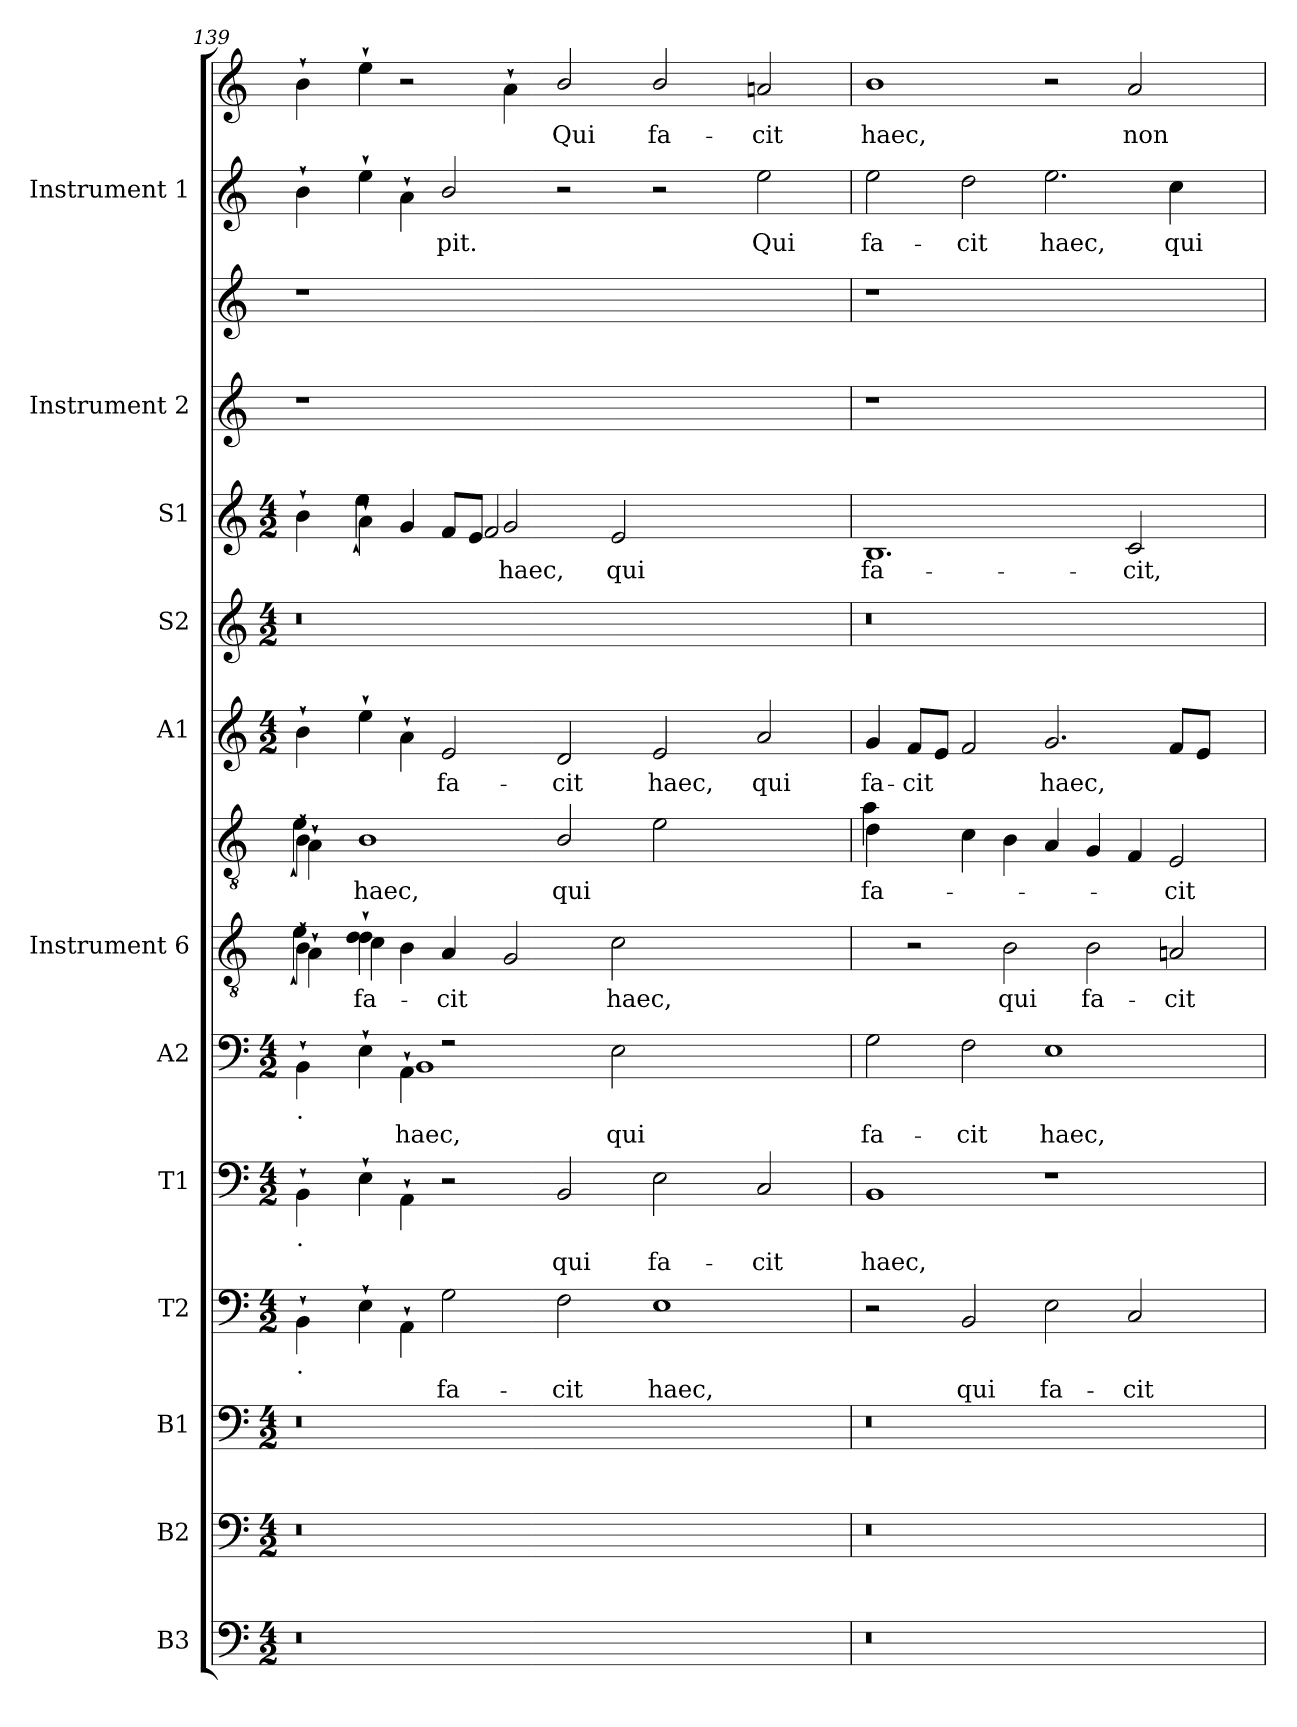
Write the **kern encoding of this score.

**kern	**kern	**kern	**kern	**text	**kern	**text	**kern	**text	**kern	**text	**kern	**text	**kern	**text	**kern	**kern	**text	**kern	**kern	**kern	**text	**kern	**text
*part12	*part11	*part10	*part9	*part9	*part8	*part8	*part7	*part7	*part6	*part6	*part6	*part6	*part5	*part5	*part4	*part3	*part3	*part2	*part2	*part1	*part1	*part1	*part1
*staff15	*staff14	*staff13	*staff12	*staff12	*staff11	*staff11	*staff10	*staff10	*staff9	*staff9	*staff8	*staff8	*staff7	*staff7	*staff6	*staff5	*staff5	*staff4	*staff3	*staff2	*staff2	*staff1	*staff1
*I"B3	*I"B2	*I"B1	*I"T2	*	*I"T1	*	*I"A2	*	*I"Instrument 6	*	*	*	*I"A1	*	*I"S2	*I"S1	*	*I"Instrument 2	*	*I"Instrument 1	*	*	*
!!LO:LB:g=z
*clefF4	*clefF4	*clefF4	*clefF4	*	*clefF4	*	*clefF4	*	*clefGv2	*	*clefGv2	*	*clefG2	*	*clefG2	*clefG2	*	*clefG2	*clefG2	*clefG2	*	*clefG2	*
*	*	*	*	*	*k[]	*	*k[]	*	*	*	*	*	*k[]	*	*	*k[]	*	*	*	*k[]	*	*k[]	*
*	*	*	*	*	*C:	*	*C:	*	*	*	*	*	*C:	*	*	*C:	*	*	*	*C:	*	*C:	*
*M4/2	*M4/2	*M4/2	*M4/2	*	*M4/2	*	*M4/2	*	*	*	*	*	*M4/2	*	*M4/2	*M4/2	*	*	*	*	*	*	*
=139	=139	=139	=139	=139	=139	=139	=139	=139	=139	=139	=139	=139	=139	=139	=139	=139	=139	=139	=139	=139	=139	=139	=139
*	*	*	*	*	*	*	*^	*	*^	*	*^	*	*	*	*	*^	*	*	*	*	*	*	*
*	*	*	*	*	*	*	*	*	*	*	*^	*	*	*^	*	*	*	*	*	*	*	*	*	*	*	*	*
!	!	!	!	!	!	!	!LO:TX:b:t=.	!	!	!	!	!	!	!	!	!	!	!	!	!	!	!	!	!	!	!	!	!	!
!	!	!	!	!	!LO:TX:b:t=.	!	!	!	!	!	!	!	!	!	!	!	!	!	!	!	!	!	!	!	!	!	!	!	!
!	!	!	!LO:TX:b:t=.	!	!	!	!	!	!	!	!	!	!	!	!	!	!	!	!	!	!	!	!	!	!	!	!	!	!
*	*	*	*	*	*	*	*	*	*	*	*	*	*	*	*	*	*	*^	*	*	*	*	*	*	*	*	*	*	*
0r	0r	0r	4BB`<\	.	4BB`<\	.	4BB`<\	2ryy	.	4B`<\	4e`<\	4A`<\	.	4B`<\	4e`<\	4A`<\	.	4b`<\	8ryy	.	0r	4b`<\	4ryy	.	1r	1r	4b`<\	.	4b`<\	.
.	.	.	.	.	.	.	.	.	.	.	.	.	.	.	.	.	.	.	32.ryy	.	.	.	.	.	.	.	.	.	.	.
.	.	.	.	.	.	.	.	.	.	.	.	.	.	.	.	.	.	.	1ryy	.	.	.	.	.	.	.	.	.	.	.
!	!	!	!	!	!	!	!	!	!	!	!	!	!LO:LY:b:cj	!	!	!	!LO:LY:b:cj	!	!	!	!	!	!	!	!	!	!	!	!	!
.	.	.	4E`<\	.	4E`<\	.	4E`<\	.	.	4d\`< 4d\`<	4c\	2.ryy	fa-	1B	2ryy	2ryy	haec,	4ee`<\	.	.	.	4a`<\	4ee`<\	.	.	.	4ee`<\	.	4ee`<\	.
!	!	!	!	!	!	!	!	!	!LO:LY:b:cj	!	!	!	!	!	!	!	!	!	!	!	!	!	!	!	!	!	!	!	!	!
.	.	.	4AA`<\	.	4AA`<\	.	4AA`<\	1BB	haec,	4B\	2.ryy	.	.	.	.	.	.	4a`<\	.	.	.	4g/	4.ryy	.	.	.	4a`<\	.	2r	.
!	!	!	!	!LO:LY:b:rj	!	!	!	!	!	!	!	!	!LO:LY:b:cj	!	!	!	!	!	!	!LO:LY:b:rj	!	!	!	!	!	!	!	!LO:LY:b:cj	!	!
.	.	.	2G\	fa-	2r	.	2r	.	.	4A/	.	.	-cit	.	0ryy	0ryy	.	2e/	.	fa-	.	8f/L	.	.	.	.	2b/	pit.	.	.
.	.	.	.	.	.	.	.	.	.	.	.	.	.	.	.	.	.	.	.	.	.	8e/J	2f/	.	.	.	.	.	.	.
!	!	!	!	!	!	!	!	!	!	!	!	!	!	!	!	!	!	!	!	!	!	!	!	!LO:LY:b:cj	!	!	!	!	!	!
.	.	.	.	.	.	.	.	.	.	2G/	.	1..ryy	.	.	.	.	.	.	.	.	.	2g/	.	haec,	1..ryy	1..ryy	.	.	4a`<\	.
.	.	.	.	.	.	.	.	.	.	.	.	.	.	.	.	.	.	.	1ryy	.	.	.	.	.	.	.	.	.	.	.
!	!	!	!	!LO:LY:b:cj	!	!LO:LY:b:cj	!	!	!	!	!	!	!	!	!	!	!LO:LY:b:cj	!	!	!LO:LY:b:cj	!	!	!	!	!	!	!	!	!	!LO:LY:b:cj
.	.	.	2F\	-cit	2BB/	qui	2.ryy	.	.	.	1.ryy	.	.	2B/	.	.	qui	2d/	.	-cit	.	.	.	.	.	.	2r	.	2b/	-Qui
.	.	.	.	.	.	.	.	.	.	.	.	.	.	.	.	.	.	.	.	.	.	.	2.ryy	.	.	.	.	.	.	.
!	!	!	!	!	!	!	!	!	!LO:LY:b:cj	!	!	!	!LO:LY:b:cj	!	!	!	!	!	!	!	!	!	!	!LO:LY:b:cj	!	!	!	!	!	!
.	.	.	.	.	.	.	.	2E\	qui	2c\	.	.	haec,	.	.	.	.	.	.	.	.	2e/	.	qui	.	.	.	.	.	.
!	!	!	!	!LO:LY:b:cj	!	!LO:LY:b:rj	!	!	!	!	!	!	!	!	!	!	!	!	!	!LO:LY:b:cj	!	!	!	!	!	!	!	!	!	!LO:LY:b:rj
.	.	.	1E	haec,	2E\	fa-	.	.	.	.	.	.	.	2e\	.	.	.	2e/	.	haec,	.	.	.	.	.	.	2r	.	2b/	fa-
2.ryy	2.ryy	2.ryy	.	.	.	.	2.ryy	2.ryy	.	2.ryy	.	.	.	.	.	.	.	.	.	.	2.ryy	2.ryy	.	.	.	.	.	.	.	.
.	.	.	.	.	.	.	.	.	.	.	.	.	.	.	.	.	.	.	.	.	.	.	2ryy	.	.	.	.	.	.	.
.	.	.	.	.	.	.	.	.	.	.	.	.	.	.	.	.	.	.	2ryy	.	.	.	.	.	.	.	.	.	.	.
!	!	!	!	!	!	!LO:LY:b:cj	!	!	!	!	!	!	!	!	!	!	!	!	!	!LO:LY:b:cj	!	!	!	!	!	!	!	!LO:LY:b:cj	!	!LO:LY:b:cj
.	.	.	.	.	2C/	-cit	.	.	.	.	.	.	.	2ryy	.	.	.	2a/	.	qui	.	.	.	.	.	.	2ee\	Qui	2an/	-cit
.	.	.	.	.	.	.	.	.	.	.	.	.	.	.	.	.	.	.	.	.	.	.	8ryy	.	.	.	.	.	.	.
.	.	.	.	.	.	.	.	.	.	.	.	.	.	.	.	.	.	.	16ryy	.	.	.	.	.	.	.	.	.	.	.
.	.	.	.	.	.	.	.	.	.	.	.	.	.	.	.	.	.	.	64ryy	.	.	.	.	.	.	.	.	.	.	.
=140	=140	=140	=140	=140	=140	=140	=140	=140	=140	=140	=140	=140	=140	=140	=140	=140	=140	=140	=140	=140	=140	=140	=140	=140	=140	=140	=140	=140	=140	=140
!	!	!	!	!	!	!LO:LY:b:cj	!	!	!LO:LY:b:rj	!	!	!	!	!	!	!	!LO:LY:b:rj	!	!	!LO:LY:b:rj	!	!	!	!LO:LY:b:rj	!	!	!	!LO:LY:b:rj	!	!LO:LY:b:cj
*	*	*	*	*	*	*	*v	*v	*	*	*	*	*	*	*	*	*	*v	*v	*	*	*v	*v	*	*	*	*	*	*	*
*	*	*	*	*	*	*	*	*	*v	*v	*v	*	*	*	*	*	*	*	*	*	*	*	*	*	*	*	*
*	*	*	*	*	*	*	*	*	*	*	*	*v	*v	*	*	*	*	*	*	*	*	*	*	*	*
0r	0r	0r	2r	.	1BB	haec,	2G\	fa-	4ryy	.	4d\	4a\	fa-	4g/	fa-	0r	1.B	fa-	1r	1r	2ee\	fa-	1b	haec,
!	!	!	!	!	!	!	!	!	!	!	!	!	!	!	!LO:LY:b:cj	!	!	!	!	!	!	!	!	!
.	.	.	.	.	.	.	.	.	2r	.	4ryy	0ryy	.	8f/L	-cit	.	.	.	.	.	.	.	.	.
.	.	.	.	.	.	.	.	.	.	.	.	.	.	8e/J	.	.	.	.	.	.	.	.	.	.
!	!	!	!	!LO:LY:b:cj	!	!	!	!LO:LY:b:cj	!	!	!	!	!	!	!	!	!	!	!	!	!	!LO:LY:b:cj	!	!
.	.	.	2BB/	qui	.	.	2F\	-cit	.	.	4c\	.	.	2f/	.	.	.	.	.	.	2dd\	-cit	.	.
!	!	!	!	!	!	!	!	!	!	!LO:LY:b:cj	!	!	!	!	!	!	!	!	!	!	!	!	!	!
.	.	.	.	.	.	.	.	.	2B\	qui	4B\	.	.	.	.	.	.	.	.	.	.	.	.	.
!	!	!	!	!LO:LY:b:rj	!	!	!	!LO:LY:b:cj	!	!	!	!	!	!	!LO:LY:b:cj	!	!	!	!	!	!	!LO:LY:b:cj	!	!
.	.	.	2E\	fa-	1r	.	1E	haec,	.	.	4A/	.	.	2.g/	haec,	.	.	.	1ryy	1ryy	2.ee\	haec,	2r	.
!	!	!	!	!	!	!	!	!	!	!LO:LY:b:rj	!	!	!	!	!	!	!	!	!	!	!	!	!	!
.	.	.	.	.	.	.	.	.	2B\	fa-	4G/	.	.	.	.	.	.	.	.	.	.	.	.	.
!	!	!	!	!LO:LY:b:cj	!	!	!	!	!	!	!	!	!	!	!	!	!	!LO:LY:b:cj	!	!	!	!	!	!LO:LY:b:cj
.	.	.	2C/	-cit	.	.	.	.	.	.	4F/	.	.	.	.	.	2c/	-cit,	.	.	.	.	2a/	non
!	!	!	!	!	!	!	!	!	!	!LO:LY:b:cj	!	!	!LO:LY:b:cj	!	!	!	!	!	!	!	!	!LO:LY:b:cj	!	!
.	.	.	.	.	.	.	.	.	2An/	-cit	2E/	.	-cit	8f/L	.	.	.	.	.	.	4cc\	qui	.	.
.	.	.	.	.	.	.	.	.	.	.	.	.	.	8e/J	.	.	.	.	.	.	.	.	.	.
4ryy	4ryy	4ryy	4ryy	.	4ryy	.	4ryy	.	.	.	.	.	.	4ryy	.	4ryy	4ryy	.	4ryy	4ryy	4ryy	.	4ryy	.
*	*	*	*	*	*	*	*	*	*	*	*v	*v	*	*	*	*	*	*	*	*	*	*	*	*
=	=	=	=	=	=	=	=	=	=	=	=	=	=	=	=	=	=	=	=	=	=	=	=
*-	*-	*-	*-	*-	*-	*-	*-	*-	*-	*-	*-	*-	*-	*-	*-	*-	*-	*-	*-	*-	*-	*-	*-
